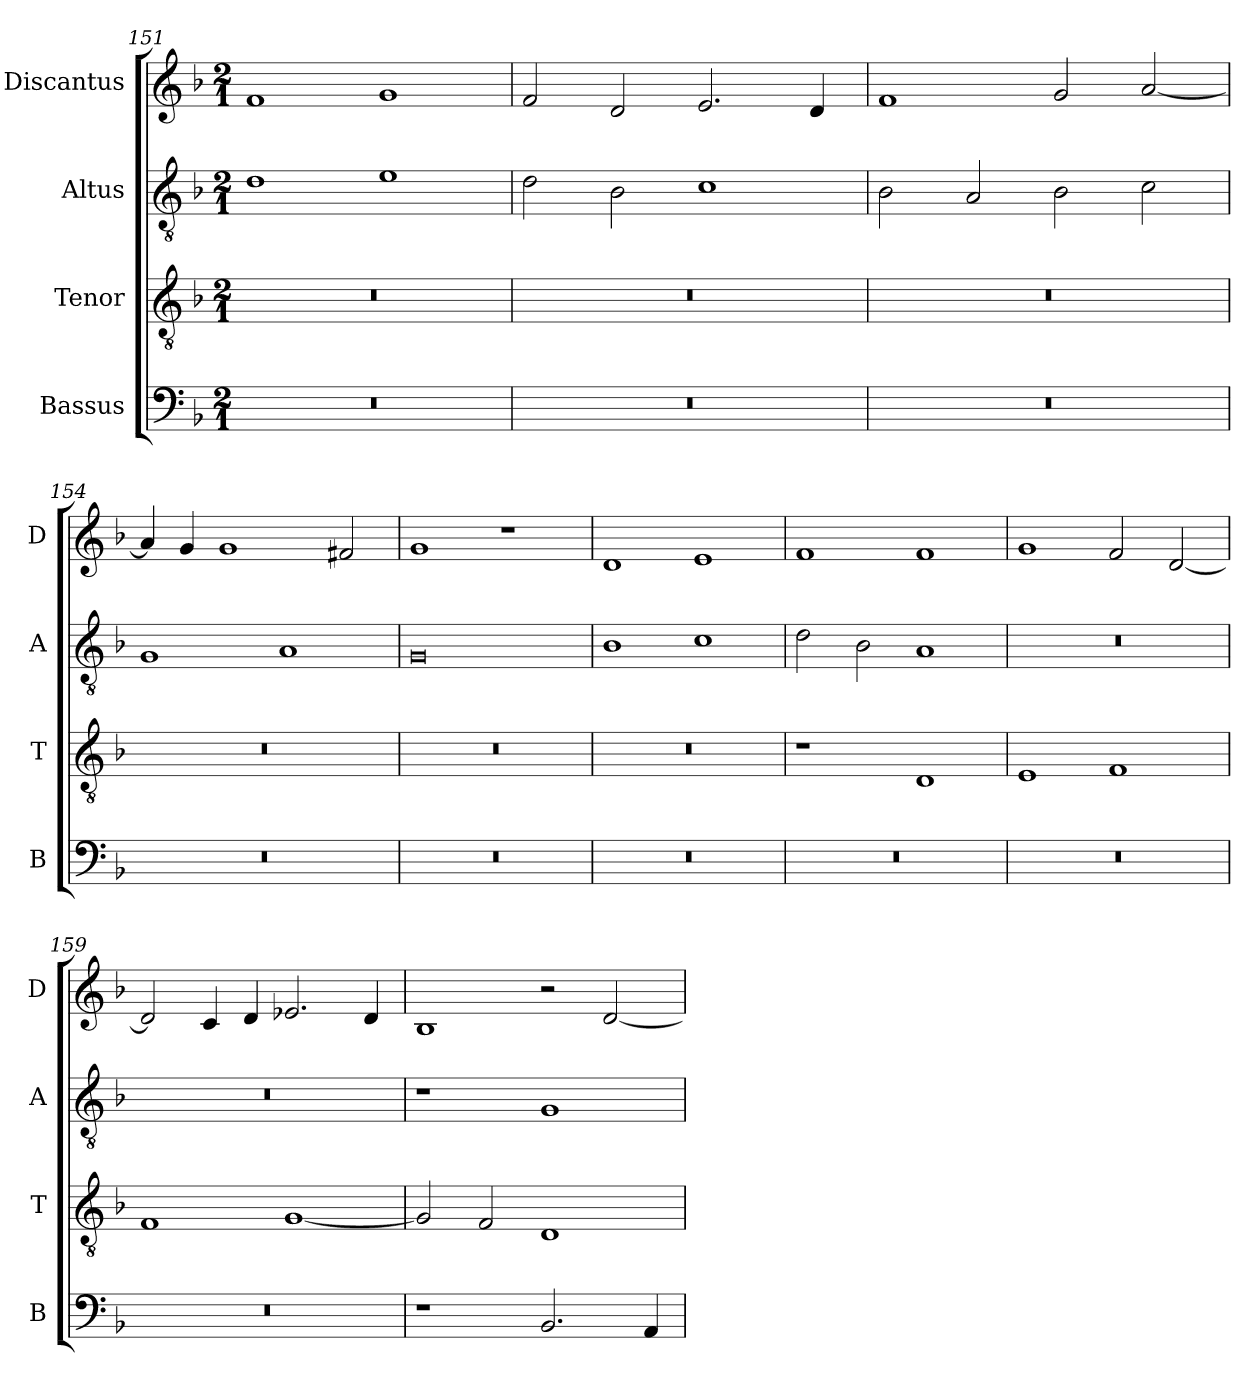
**kern	**kern	**kern	**kern
*part4	*part3	*part2	*part1
*staff4	*staff3	*staff2	*staff1
*I"Bassus	*I"Tenor	*I"Altus	*I"Discantus
*I'B	*I'T	*I'A	*I'D
*clefF4	*clefGv2	*clefGv2	*clefG2
*k[b-]	*k[b-]	*k[b-]	*k[b-]
*M2/1	*M2/1	*M2/1	*M2/1
=151	=151	=151	=151
0r	0r	1d	1f
.	.	1e	1g
=152	=152	=152	=152
0r	0r	2d\	2f/
.	.	2B-\	2d/
.	.	1c	2.e/
.	.	.	4d/
=153	=153	=153	=153
0r	0r	2B-\	1f
.	.	2A/	.
.	.	2B-\	2g/
.	.	2c\	[2a/
=154	=154	=154	=154
0r	0r	1G	4a/]
.	.	.	4g/
.	.	.	1g
.	.	1A	.
.	.	.	2f#X/
=155	=155	=155	=155
0r	0r	0G	1g
.	.	.	1r
=156	=156	=156	=156
0r	0r	1B-	1d
.	.	1c	1e
=157	=157	=157	=157
0r	1r	2d\	1f
.	.	2B-\	.
.	1D	1A	1f
=158	=158	=158	=158
0r	1E	0r	1g
.	1F	.	2f/
.	.	.	[2d/
=159	=159	=159	=159
0r	1F	0r	2d/]
.	.	.	4c/
.	.	.	4d/
.	[1G	.	2.e-X/
.	.	.	4d/
=160	=160	=160	=160
1r	2G/]	1r	1B-
.	2F/	.	.
2.BB-/	1D	1G	2r
.	.	.	[2d/
4AA/	.	.	.
=	=	=	=
*-	*-	*-	*-
